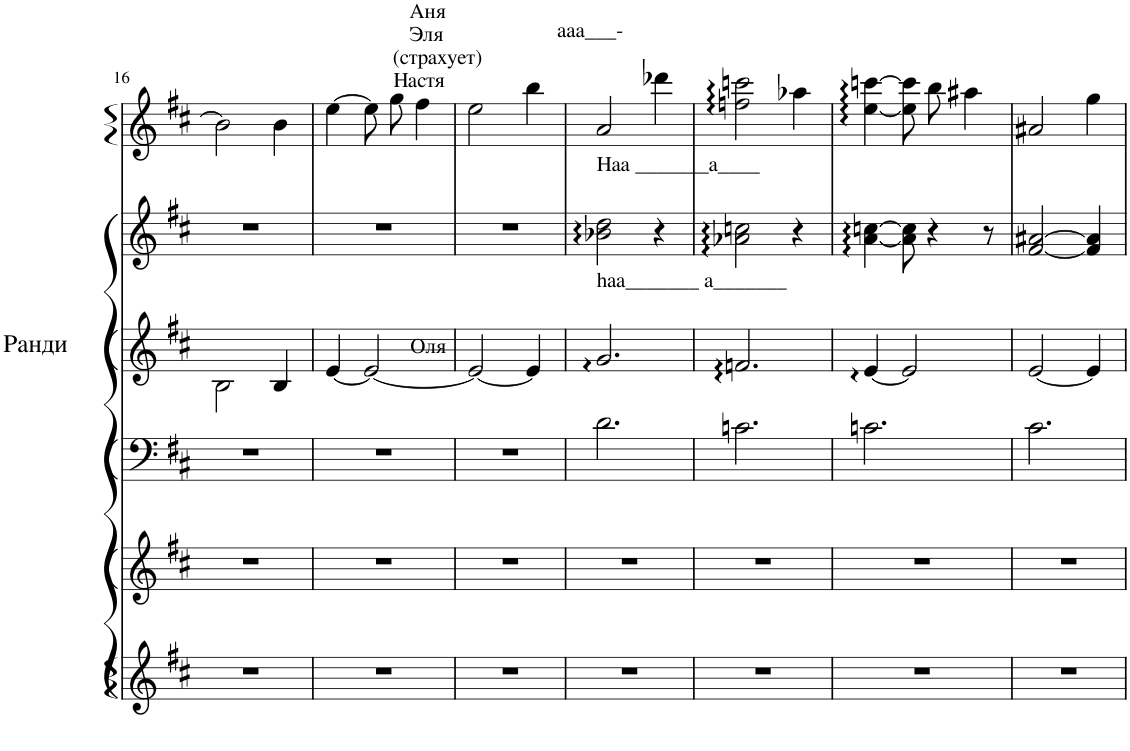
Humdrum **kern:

**kern	**kern	**kern	**kern	**kern	**kern
*part6	*part5	*part4	*part3	*part2	*part1
*staff6	*staff5	*staff4	*staff3	*staff2	*staff1
*I"sol	*I"sol	*I"Фортепиано	*I"Фортепиано	*I"Фортепиано	*I"Piano
*	*	*	*	*	*I'Pno
!!LO:PB:g=z
*clefG2	*clefG2	*clefF4	*clefG2	*clefG2	*clefG2
*k[f#c#]	*k[f#c#]	*k[f#c#]	*k[f#c#]	*k[f#c#]	*k[f#c#]
*M3/4	*M3/4	*M3/4	*M3/4	*M3/4	*M3/4
=16	=16	=16	=16	=16	=16
2.r	2.r	2.r	2B\	2.r	2b\]
.	.	.	4B/	.	4b\
=17	=17	=17	=17	=17	=17
2.r	2.r	2.r	[4e/	2.r	[4ee\
.	.	.	2e/_	.	8ee\L]
.	.	.	.	.	8gg\J
.	.	.	.	.	4ff#\
=18	=18	=18	=18	=18	=18
2.r	2.r	2.r	2e/_	2.r	2ee\
.	.	.	4e/]	.	4bb\
=19	=19	=19	=19	=19	=19
!	!	!	!	!	!LO:TX:a:t=ааа___-
!	!	!	!	!	!LO:TX:a:t=Аня
!	!	!	!	!	!LO:TX:a:t=Эля
!	!	!	!	!	!LO:TX:a:t=(страхует)
!	!	!	!	!	!LO:TX:a:t=Настя
!	!	!	!	!LO:TX:a:t=Haa _______a____	!
!	!	!	!LO:TX:a:t=haa_______ a_______	!	!
!	!	!	!LO:TX:a:t=Oля	!	!
2.r	2.r	2.d\	2.g/	2b-X\ 2dd\	2a/
.	.	.	.	4r	4ddd-X\
=20	=20	=20	=20	=20	=20
2.r	2.r	2.cn\	2.fn/	2a-X\ 2ccn\	2ffn\ 2cccn\
.	.	.	.	4r	4aa-X\
=21	=21	=21	=21	=21	=21
2.r	2.r	2.cn\	[4e/	[4a\ [4ccn\	[4ee\ [4cccn\
.	.	.	2e/]	8a\] 8cc\]	8ee]\ 8ccc]\L
.	.	.	.	4r	8bb\J
.	.	.	.	.	4aa#X\
.	.	.	.	8r	.
=22	=22	=22	=22	=22	=22
2.r	2.r	2.c#\	[2e/	[2f#/ [2a#X/	2a#X/
.	.	.	4e/]	4f#/] 4a#/]	4gg\
=	=	=	=	=	=
*-	*-	*-	*-	*-	*-
